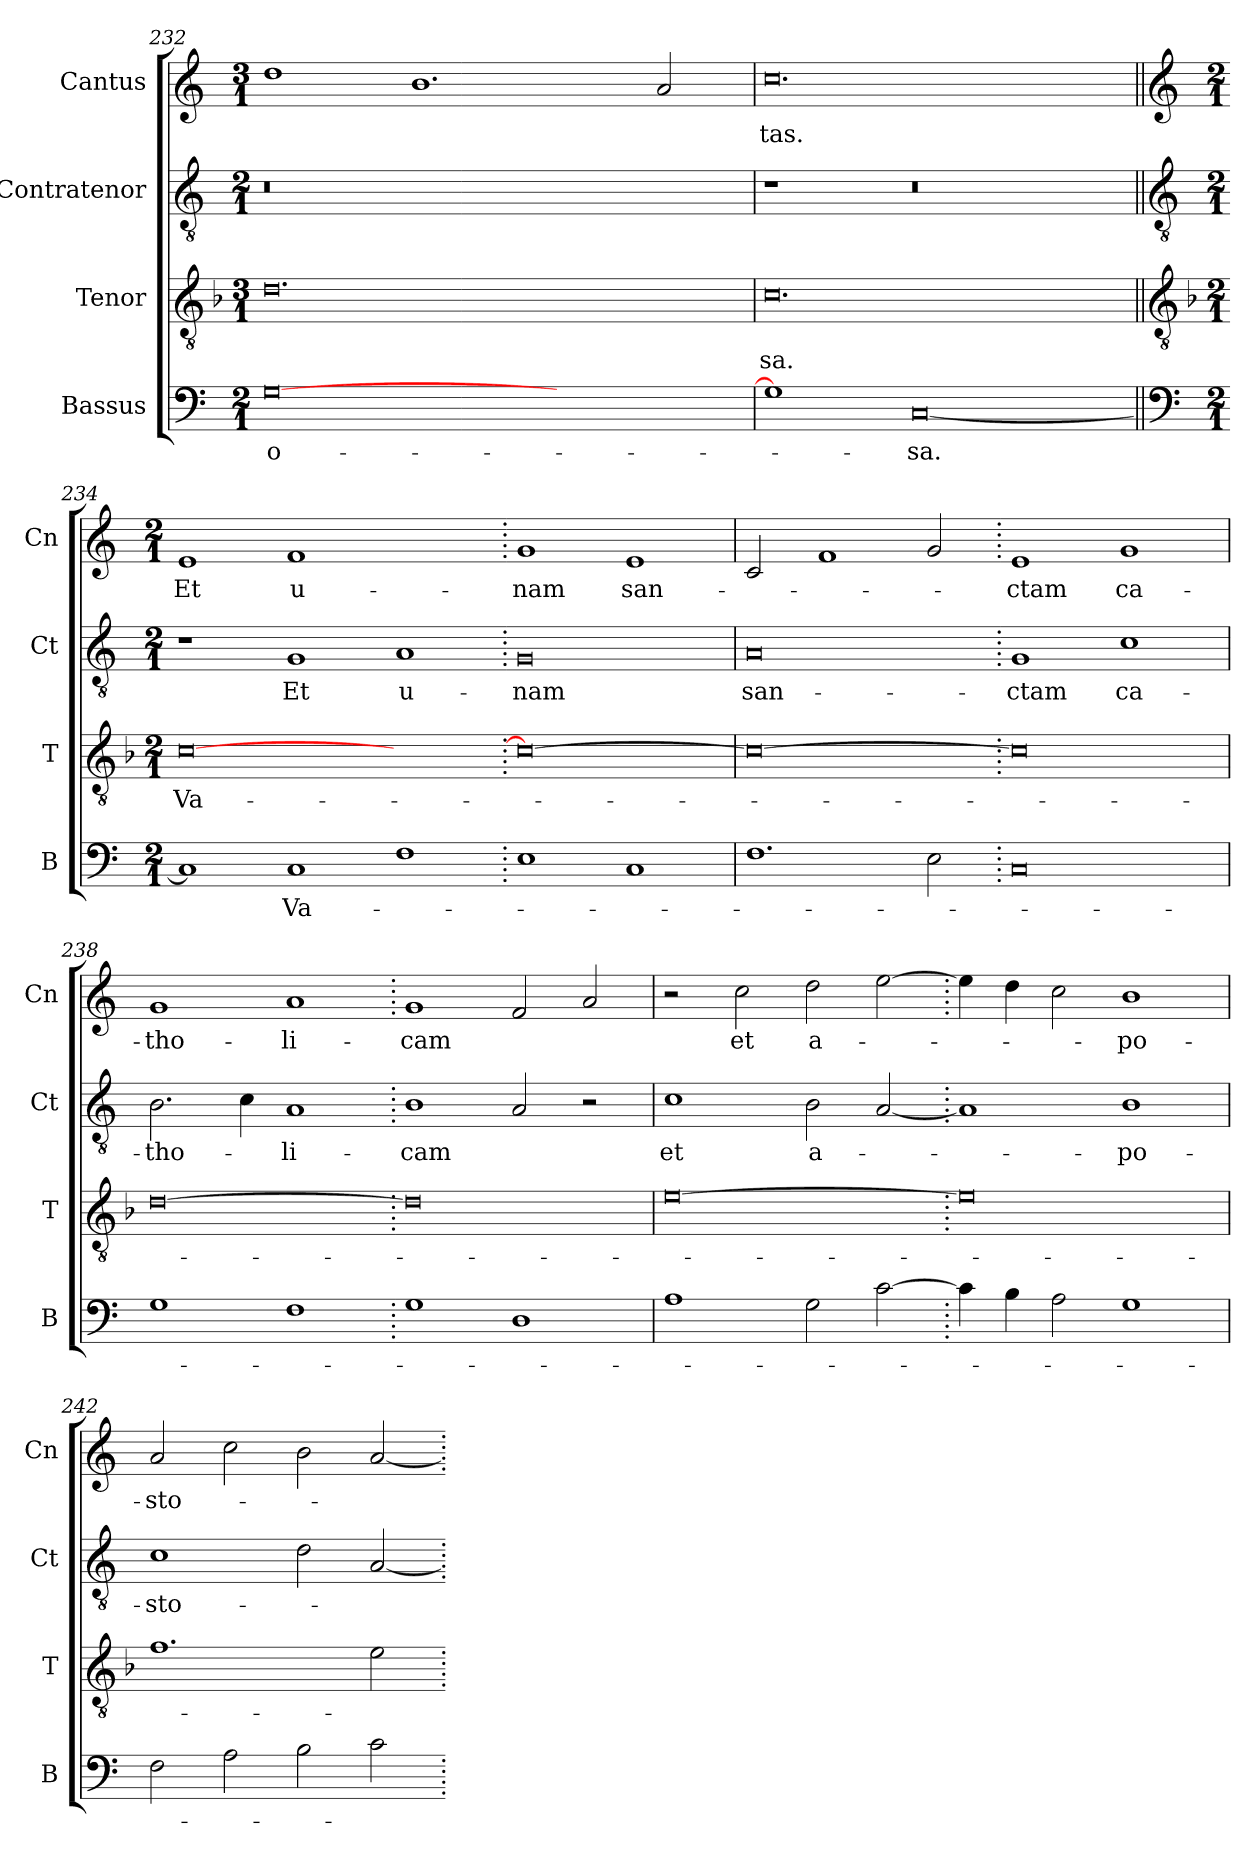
**kern	**text	**kern	**text	**kern	**text	**kern	**text
*part4	*part4	*part3	*part3	*part2	*part2	*part1	*part1
*staff4	*staff4	*staff3	*staff3	*staff2	*staff2	*staff1	*staff1
*I"Bassus	*	*I"Tenor	*	*I"Contratenor	*	*I"Cantus	*
*I'B	*	*I'T	*	*I'Ct	*	*I'Cn	*
*clefF4	*	*clefGv2	*	*clefGv2	*	*clefG2	*
*k[]	*	*k[b-]	*	*k[]	*	*k[]	*
*M2/1	*	*M3/1	*	*M2/1	*	*M3/1	*
=232	=232	=232	=232	=232	=232	=232	=232
[0G	-o-	0.d	.	0r	.	1dd	.
.	.	.	.	.	.	1.b	.
1ryy	.	.	.	1ryy	.	.	.
.	.	.	.	.	.	2a/	.
=233	=233	=233	=233	=233	=233	=233	=233
1G]	.	0.c	-sa.	1r	.	0.cc	-tas.
[0C	-sa.	.	.	0r	.	.	.
=234||	=234||	=234||	=234||	=234||	=234||	=234||	=234||
*clefF4	*	*clefGv2	*	*clefGv2	*	*clefG2	*
*k[]	*	*k[b-]	*	*k[]	*	*k[]	*
*M2/1	*	*M2/1	*	*M2/1	*	*M2/1	*
1C]	.	[0c	Va-	1r	.	1e	Et
1C	Va-	.	.	1G	Et	1f	u-
1F	.	1ryy	.	1A	u-	1ryy	.
=235.	=235.	=235.	=235.	=235.	=235.	=235.	=235.
1E	.	0c_	.	0G	-nam	1g	-nam
1C	.	.	.	.	.	1e	san-
=236	=236	=236	=236	=236	=236	=236	=236
1.F	.	0c_	.	0A	san-	2c/	.
.	.	.	.	.	.	1f	.
2E\	.	.	.	.	.	2g/	.
=237.	=237.	=237.	=237.	=237.	=237.	=237.	=237.
0C	.	0c]	.	1G	-ctam	1e	-ctam
.	.	.	.	1c	ca-	1g	ca-
=238	=238	=238	=238	=238	=238	=238	=238
1G	.	[0d	.	2.B\	-tho-	1g	-tho-
.	.	.	.	4c\	.	.	.
1F	.	.	.	1A	-li-	1a	-li-
=239.	=239.	=239.	=239.	=239.	=239.	=239.	=239.
1G	.	0d]	.	1B	-cam	1g	-cam
1D	.	.	.	2A/	.	2f/	.
.	.	.	.	2r	.	2a/	.
=240	=240	=240	=240	=240	=240	=240	=240
1A	.	[0e	.	1c	et	2r	.
.	.	.	.	.	.	2cc\	et
2G\	.	.	.	2B\	a-	2dd\	a-
[2c\	.	.	.	[2A/	.	[2ee\	.
=241.	=241.	=241.	=241.	=241.	=241.	=241.	=241.
4c\]	.	0e]	.	1A]	.	4ee\]	.
4B\	.	.	.	.	.	4dd\	.
2A\	.	.	.	.	.	2cc\	.
1G	.	.	.	1B	-po-	1b	-po-
=242	=242	=242	=242	=242	=242	=242	=242
2F\	.	1.f	.	1c	-sto-	2a/	-sto-
2A\	.	.	.	.	.	2cc\	.
2B\	.	.	.	2d\	.	2b\	.
2c\	.	2e\	.	[2A/	.	[2a/	.
=.	=.	=.	=.	=.	=.	=.	=.
*-	*-	*-	*-	*-	*-	*-	*-
